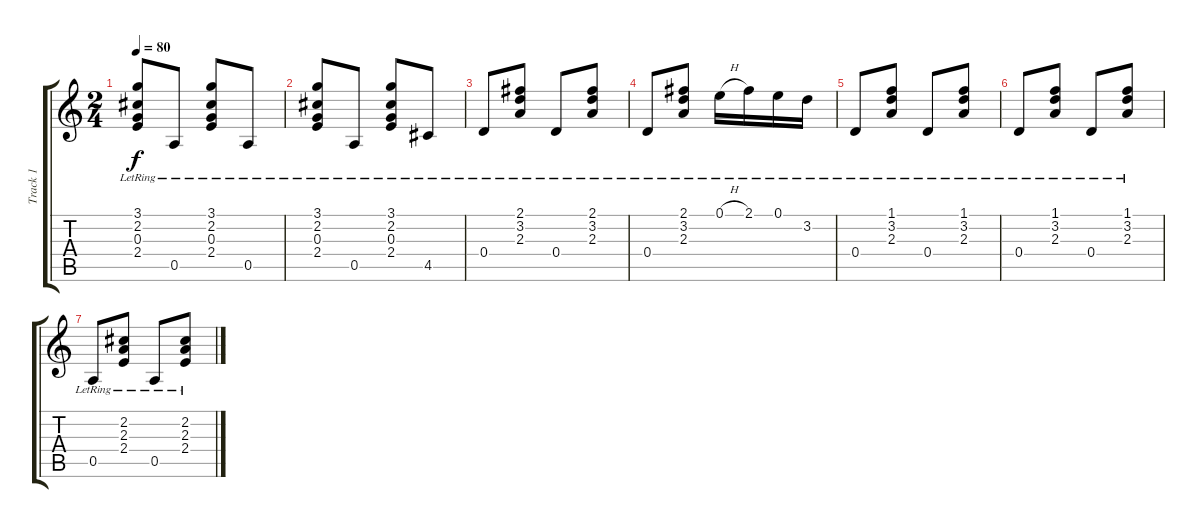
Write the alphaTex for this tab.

\track ("Track 1" "Track 1") {instrument acousticguitarsteel}
\staff {score tabs}
\tuning (E4 B3 G3 D3 A2 E2) {hide}
\ts (2 4)
\tempo 80
\clef g2
\ks c
(3.1{lr} 2.2{lr} 0.3{lr} 2.4{lr}).8{dy f} 0.5{lr}.8 (3.1{lr} 2.2{lr} 0.3{lr} 2.4{lr}).8 0.5{lr}.8 |
(3.1{lr} 2.2{lr} 0.3{lr} 2.4{lr}).8 0.5{lr}.8 (3.1{lr} 2.2{lr} 0.3{lr} 2.4).8 4.5{lr}.8 |
0.4{lr}.8 (2.1{lr} 3.2{lr} 2.3{lr}).8 0.4{lr}.8 (2.1{lr} 3.2{lr} 2.3{lr}).8 |
0.4{lr}.8 (2.1{lr} 3.2{lr} 2.3{lr}).8 0.1{h lr}.16 2.1{lr}.16 0.1{lr}.16 3.2{lr}.16 |
0.4{lr}.8 (1.1{lr} 3.2{lr} 2.3{lr}).8 0.4{lr}.8 (1.1{lr} 3.2{lr} 2.3{lr}).8 |
0.4{lr}.8 (1.1{lr} 3.2{lr} 2.3{lr}).8 0.4{lr}.8 (1.1{lr} 3.2{lr} 2.3{lr}).8 |
0.5{lr}.8 (2.2{lr} 2.3{lr} 2.4{lr}).8 0.5{lr}.8 (2.2{lr} 2.3{lr} 2.4{lr}).8
